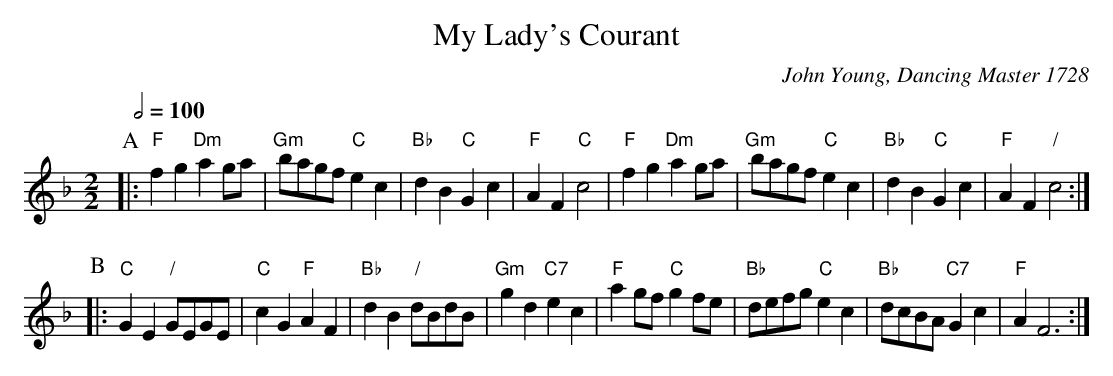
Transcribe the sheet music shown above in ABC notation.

X:1
T:My Lady's Courant
M:2/2
L:1/4
Q:1/2=100
C:John Young, Dancing Master 1728
K:F
P:A
|: "F"f g "Dm"a g/a/ | "Gm"b/a/g/f/ "C"e c | "Bb"d B "C"G c | "F"A F "C"c2 |\
"F"f g "Dm"a g/a/ | "Gm"b/a/g/f/ "C"e c | "Bb"d B "C"G c | "F"A F "/"c2 :|
P:B
|: "C"G E "/"G/E/G/E/ | "C"c G "F"A F | "Bb"d B "/"d/B/d/B/ | "Gm"g d "C7"e c |\
"F"a g/f/ "C"g f/e/ | "Bb"d/e/f/g/ "C"e c | "Bb"d/c/B/A/ "C7"G c | "F"A F3 :|
